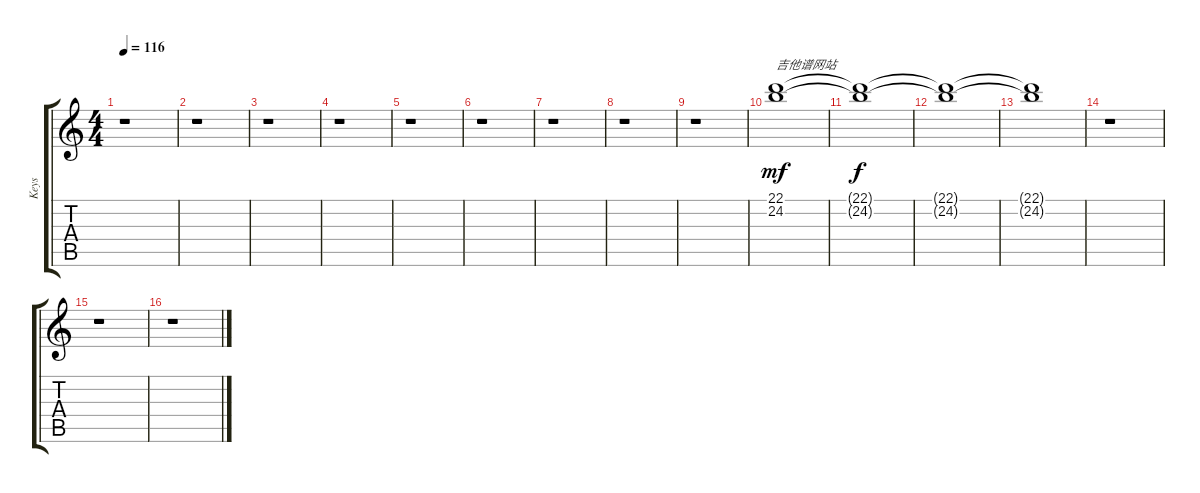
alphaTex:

\track ("Keys" "Keys") {instrument rockorgan}
\staff {score tabs}
\tuning (E4 B3 G3 D3 A2 E2) {hide}
\ts (4 4)
\tempo 116
\clef g2
\ks c
r.1{dy mf instrument rockorgan} |
r.1 |
r.1 |
r.1 |
r.1 |
r.1 |
r.1 |
r.1 |
r.1 |
(22.1 24.2).1{txt "吉他谱网站"} |
(22.1{t} 24.2{t}).1{dy f} |
(22.1{t} 24.2{t}).1 |
(22.1{t} 24.2{t}).1 |
r.1 |
r.1 |
r.1
